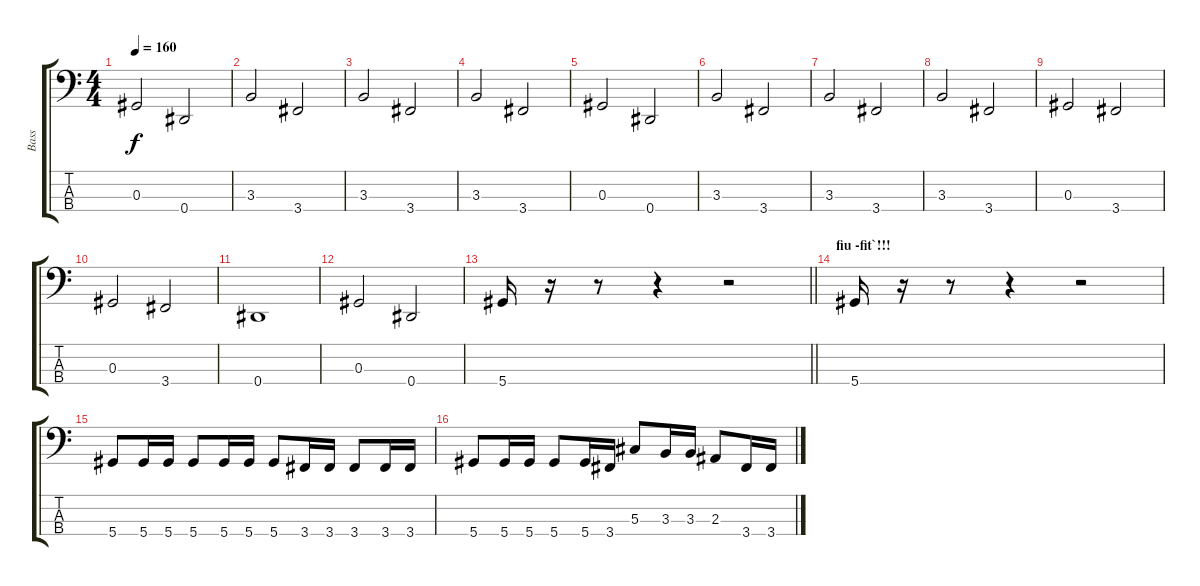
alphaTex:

\track ("Bass" "Bass") {instrument electricbassfinger}
\staff {score tabs}
\tuning (Gb2 Db2 Ab1 Eb1) {hide}
\ts (4 4)
\tempo 160
\clef f4
\ks c
0.3.2{dy f} 0.4.2 |
3.3.2 3.4.2 |
3.3.2 3.4.2 |
3.3.2 3.4.2 |
0.3.2 0.4.2 |
3.3.2 3.4.2 |
3.3.2 3.4.2 |
3.3.2 3.4.2 |
0.3.2 3.4.2 |
0.3.2 3.4.2 |
0.4.1 |
0.3.2 0.4.2 |
\barLineRight lightlight
5.4.16 r.16 r.8 r.4 r.2 |
\section ("" "fiu -fit`!!!")
5.4.16 r.16 r.8 r.4 r.2 |
5.4.8 5.4.16 5.4.16 5.4.8 5.4.16 5.4.16 5.4.8 3.4.16 3.4.16 3.4.8 3.4.16 3.4.16 |
5.4.8 5.4.16 5.4.16 5.4.8 5.4.16 3.4.16 5.3.8 3.3.16 3.3.16 2.3.8 3.4.16 3.4.16
